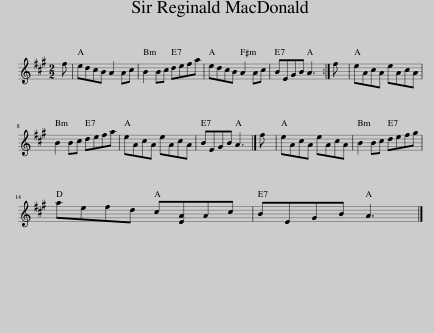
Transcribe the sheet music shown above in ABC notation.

X:1
L:1/8
M:2/2
I:linebreak $
K:A
V:1 treble
V:1
 f | edcB A2 Ac | B2 Bc defa | edcB A2 Ac | BEGB A3 :| %5
 f | eAcA eAcA |$ B2 Bc defa | eAcA eAcA | BEGB A3 |] %10
 f | eAcA eAcA | B2 Bc defg |$ aefd c[EA]Ac | BEGB A3 |] %15
